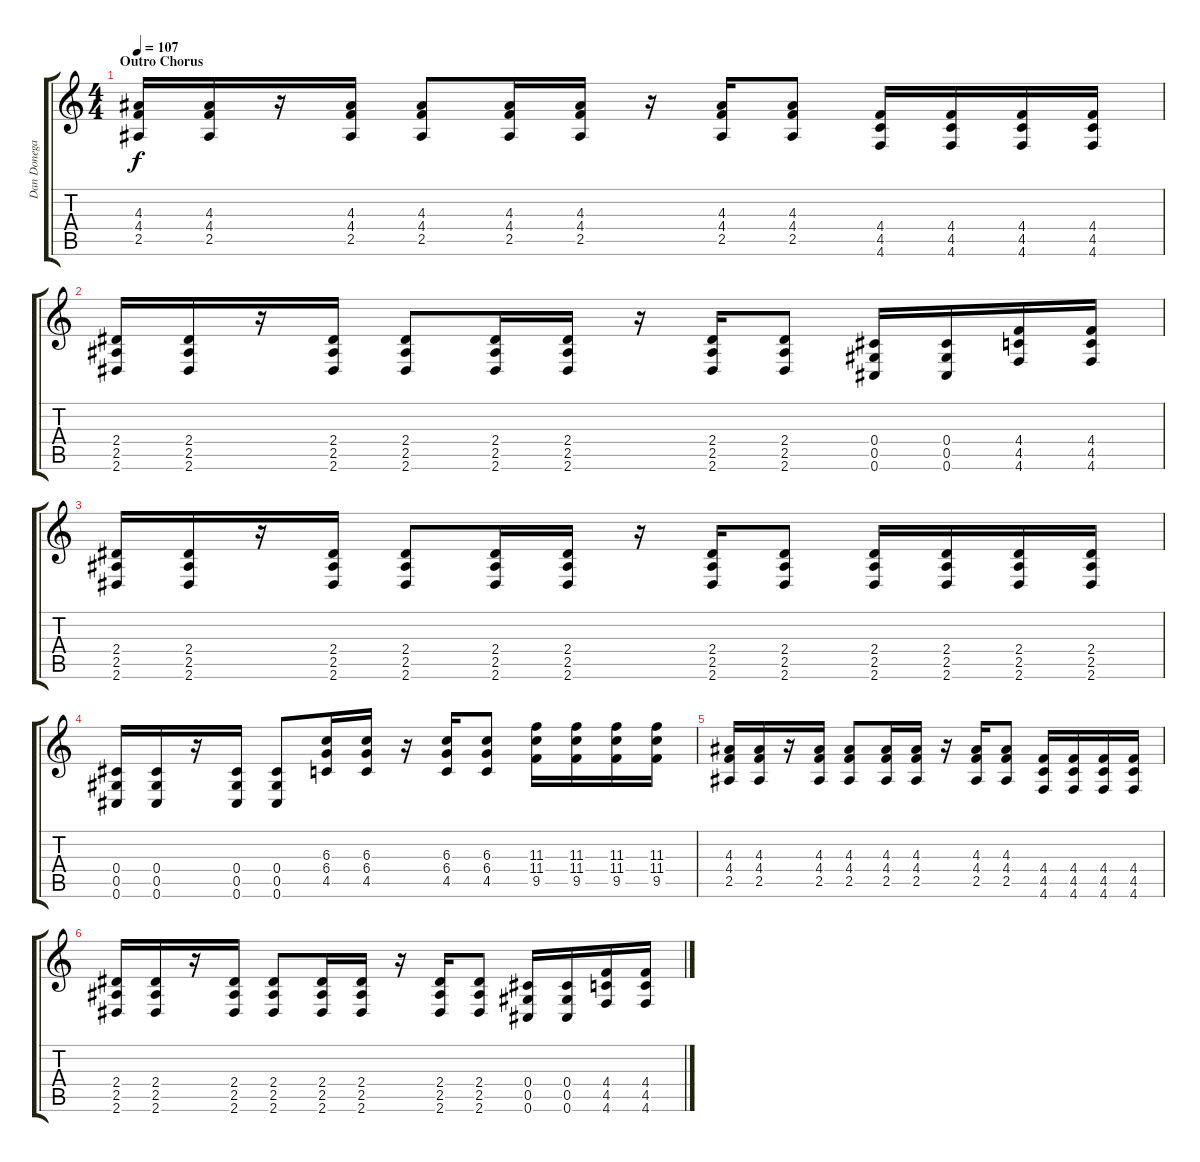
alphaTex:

\track ("Dan Donegan" "Dan Donega") {instrument distortionguitar}
\staff {score tabs}
\tuning (Eb4 Bb3 Gb3 Db3 Ab2 Db2) {hide}
\ts (4 4)
\section ("" "Outro Chorus")
\tempo 107
\clef g2
\ks c
(4.3 4.4 2.5).16{dy f} (4.3 4.4 2.5).16 r.16 (4.3 4.4 2.5).16 (4.3 4.4 2.5).8 (4.3 4.4 2.5).16 (4.3 4.4 2.5).16 r.16 (4.3 4.4 2.5).16 (4.3 4.4 2.5).8 (4.4 4.5 4.6).16 (4.4 4.5 4.6).16 (4.4 4.5 4.6).16 (4.4 4.5 4.6).16 |
(2.4 2.5 2.6).16 (2.4 2.5 2.6).16 r.16 (2.4 2.5 2.6).16 (2.4 2.5 2.6).8 (2.4 2.5 2.6).16 (2.4 2.5 2.6).16 r.16 (2.4 2.5 2.6).16 (2.4 2.5 2.6).8 (0.4 0.5 0.6).16 (0.4 0.5 0.6).16 (4.4 4.5 4.6).16 (4.4 4.5 4.6).16 |
(2.4 2.5 2.6).16 (2.4 2.5 2.6).16 r.16 (2.4 2.5 2.6).16 (2.4 2.5 2.6).8 (2.4 2.5 2.6).16 (2.4 2.5 2.6).16 r.16 (2.4 2.5 2.6).16 (2.4 2.5 2.6).8 (2.4 2.5 2.6).16 (2.4 2.5 2.6).16 (2.4 2.5 2.6).16 (2.4 2.5 2.6).16 |
(0.4 0.5 0.6).16 (0.4 0.5 0.6).16 r.16 (0.4 0.5 0.6).16 (0.4 0.5 0.6).8 (6.3 6.4 4.5).16 (6.3 6.4 4.5).16 r.16 (6.3 6.4 4.5).16 (6.3 6.4 4.5).8 (11.3 11.4 9.5).16 (11.3 11.4 9.5).16 (11.3 11.4 9.5).16 (11.3 11.4 9.5).16 |
(4.3 4.4 2.5).16 (4.3 4.4 2.5).16 r.16 (4.3 4.4 2.5).16 (4.3 4.4 2.5).8 (4.3 4.4 2.5).16 (4.3 4.4 2.5).16 r.16 (4.3 4.4 2.5).16 (4.3 4.4 2.5).8 (4.4 4.5 4.6).16 (4.4 4.5 4.6).16 (4.4 4.5 4.6).16 (4.4 4.5 4.6).16 |
(2.4 2.5 2.6).16 (2.4 2.5 2.6).16 r.16 (2.4 2.5 2.6).16 (2.4 2.5 2.6).8 (2.4 2.5 2.6).16 (2.4 2.5 2.6).16 r.16 (2.4 2.5 2.6).16 (2.4 2.5 2.6).8 (0.4 0.5 0.6).16 (0.4 0.5 0.6).16 (4.4 4.5 4.6).16 (4.4 4.5 4.6).16
